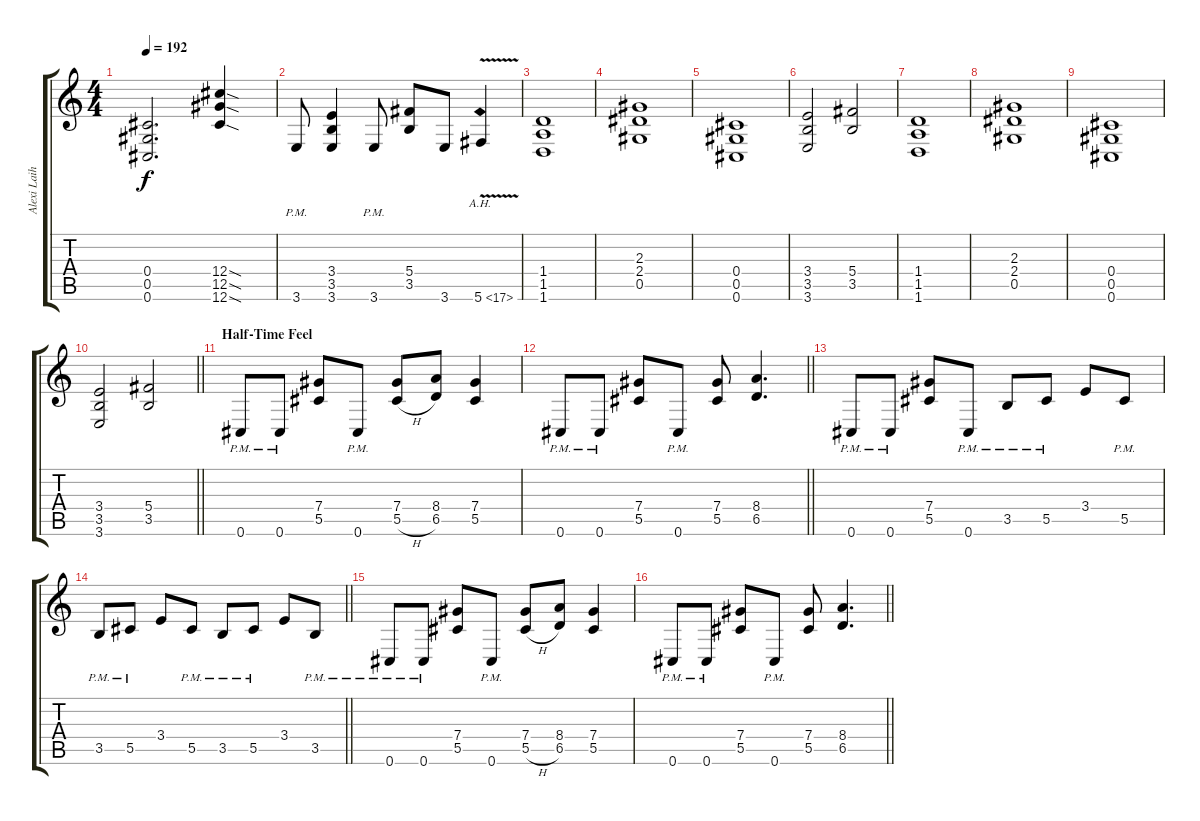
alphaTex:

\track ("Alexi Laiho" "Alexi Laih") {instrument overdrivenguitar}
\staff {score tabs}
\tuning (Eb4 Bb3 Gb3 Db3 Ab2 Db2) {hide}
\ts (4 4)
\tempo 192
\clef g2
\ks c
(0.4 0.5 0.6).2{d dy f} (12.4{sod} 12.5{sod} 12.6{sod}).4 |
3.6{pm}.8 (3.4 3.5 3.6).4 3.6{pm}.8 (5.4 3.5).8 3.6.8 5.6{ah 12 v}.4 |
(1.4 1.5 1.6).1 |
(2.3 2.4 0.5).1 |
(0.4 0.5 0.6).1 |
(3.4 3.5 3.6).2 (5.4 3.5).2 |
(1.4 1.5 1.6).1 |
(2.3 2.4 0.5).1 |
(0.4 0.5 0.6).1 |
\barLineRight lightlight
(3.4 3.5 3.6).2 (5.4 3.5).2 |
\section ("" "Half-Time Feel")
0.6{pm}.8 0.6{pm}.8 (7.4 5.5).8 0.6{pm}.8 (7.4 5.5{h}).8 (8.4 6.5).8 (7.4 5.5).4 |
\barLineRight lightlight
0.6{pm}.8 0.6{pm}.8 (7.4 5.5).8 0.6{pm}.8 (7.4 5.5).8 (8.4 6.5).4{d} |
0.6{pm}.8 0.6{pm}.8 (7.4 5.5).8 0.6{pm}.8 3.5{pm}.8 5.5{pm}.8 3.4.8 5.5{pm}.8 |
\barLineRight lightlight
3.5{pm}.8 5.5{pm}.8 3.4.8 5.5{pm}.8 3.5{pm}.8 5.5{pm}.8 3.4.8 3.5{pm}.8 |
0.6{pm}.8 0.6{pm}.8 (7.4 5.5).8 0.6{pm}.8 (7.4 5.5{h}).8 (8.4 6.5).8 (7.4 5.5).4 |
\barLineRight lightlight
0.6{pm}.8 0.6{pm}.8 (7.4 5.5).8 0.6{pm}.8 (7.4 5.5).8 (8.4 6.5).4{d}
